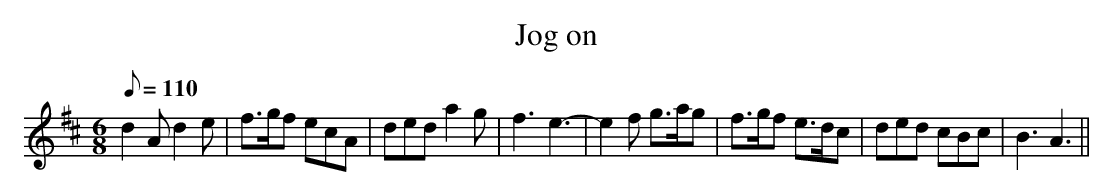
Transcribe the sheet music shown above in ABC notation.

X:1
T:Jog on
L:1/8
M:6/8
Q:110
K:D major
d2A d2e|f>gf ecA|ded a2g|f3 e3|-e2f g>ag|f>gf e>dc|ded cBc|B3 A3||
